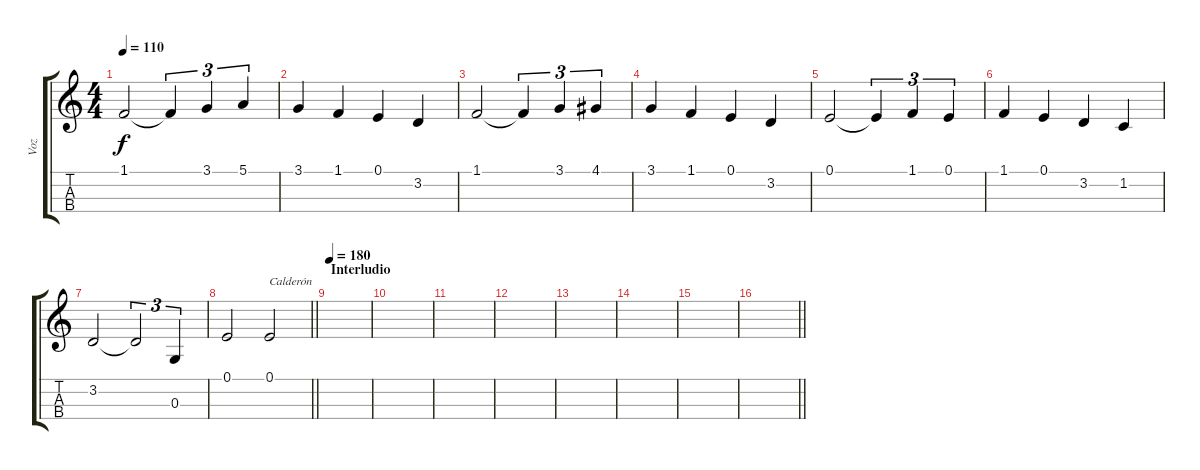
\track ("Voz" "Voz") {instrument whistle}
\staff {score tabs}
\tuning (E4 B3 G3 D3) {hide}
\ts (4 4)
\tempo 110
\clef g2
\ks c
1.1.2{dy f} 1.1{t}.4{tu (3 2)} 3.1.4{tu (3 2)} 5.1.4{tu (3 2)} |
3.1.4 1.1.4 0.1.4 3.2.4 |
1.1.2 1.1{t}.4{tu (3 2)} 3.1.4{tu (3 2)} 4.1.4{tu (3 2)} |
3.1.4 1.1.4 0.1.4 3.2.4 |
0.1.2 0.1{t}.4{tu (3 2)} 1.1.4{tu (3 2)} 0.1.4{tu (3 2)} |
1.1.4 0.1.4 3.2.4 1.2.4 |
3.2.2 3.2{t}.2{tu (3 2)} 0.3.4{tu (3 2)} |
\barLineRight lightlight
0.1.2 0.1.2{txt "Calderón"} |
\section ("" "Interludio")
\tempo 180
|
|
|
|
|
|
|
\barLineRight lightlight
